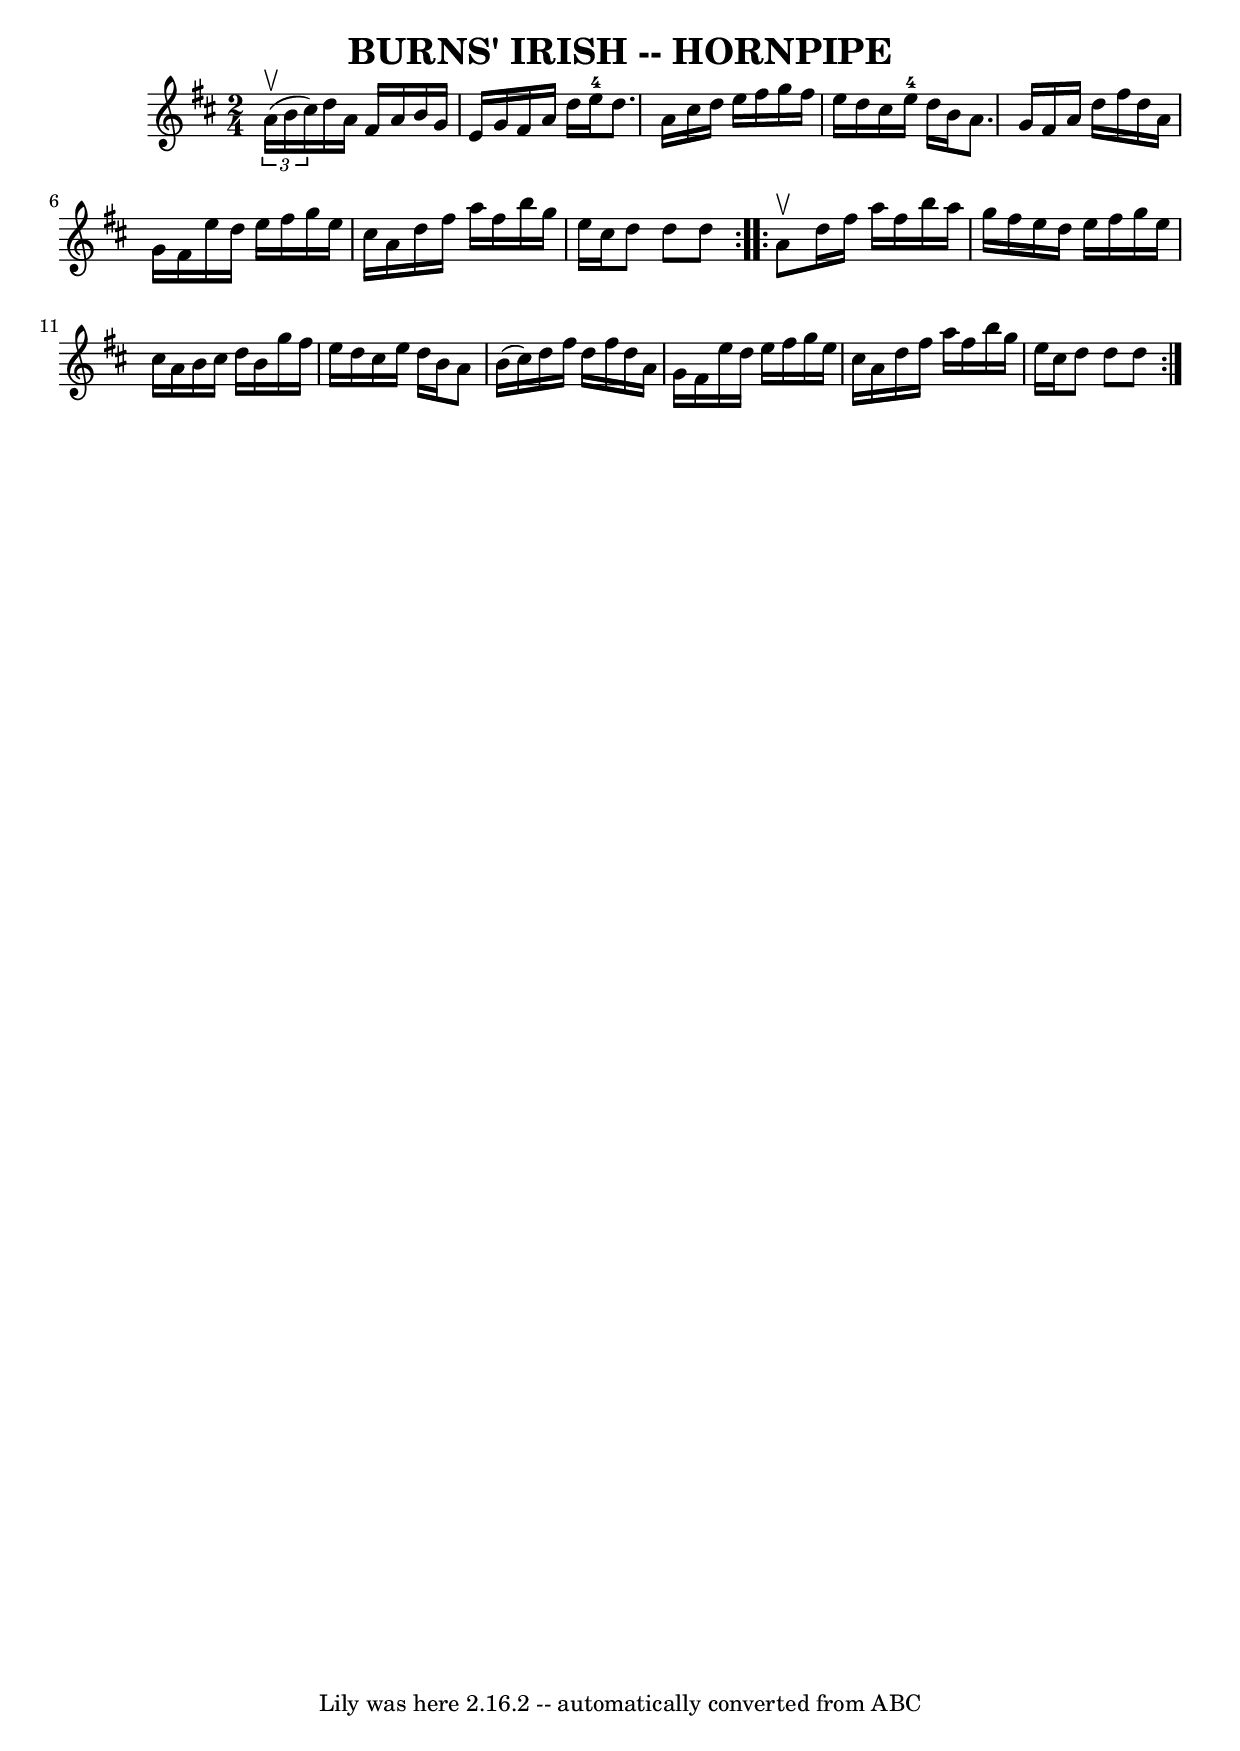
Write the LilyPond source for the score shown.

\version "2.16.2"
\include "Mammoth.ily"
\header {
  %% book = "Ryan's Mammoth Collection of Fiddle Tunes"
 crossRefNumber = "1"
 footnotes = ""
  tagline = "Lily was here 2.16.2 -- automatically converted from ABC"
  title = "BURNS' IRISH -- HORNPIPE"

}
voicedefault =  {



  \repeat volta 2 {

    \time 2/4 
    \key d \major
    \times 2/3 { a'16 (^\upbow b'16 cs''16)  	       }    |
 d''16 a'16 fs'16 a'16 b'16 g'16 e'16 g'16  |
 fs'16 a'16 d''16 e''16-4 d''8. a'16    |
 cs''16 d''16 e''16 fs''16 g''16 fs''16 e''16 d''16      |
 cs''16 e''16-4 d''16 b'16 a'8. g'16    |
     |
 fs'16 a'16 d''16 fs''16 d''16 a'16 g'16 fs'16     |
 e''16 d''16 e''16 fs''16 g''16 e''16 cs''16 a'16     |
 d''16 fs''16 a''16 fs''16 b''16 g''16 e''16 cs''16     |
 d''8 d''8 d''8    
  }     

  \repeat volta 2 { a'8^\upbow        |
 d''16 fs''16 a''16 fs''16 b''16 a''16 g''16 fs''16     |
 e''16 d''16 e''16 fs''16 g''16 e''16 cs''16 a'16     |
 b'16 cs''16 d''16 b'16 g''16 fs''16 e''16 d''16     |
 cs''16 e''16 d''16 b'16 a'8 b'16 (cs''16)    |
     |
 d''16 fs''16 d''16 fs''16 d''16 a'16 g'16 fs'16     |
 e''16 d''16 e''16 fs''16 g''16 e''16 cs''16 a'16     |
 d''16 fs''16 a''16 fs''16 b''16 g''16 e''16 cs''16     |
 d''8 d''8 d''8    
  }   

}

\score{
  <<

    \context Staff="default"
    {
      \voicedefault 
      
    }

  >>
  \layout {
    
  }
  \midi {
  }

}
